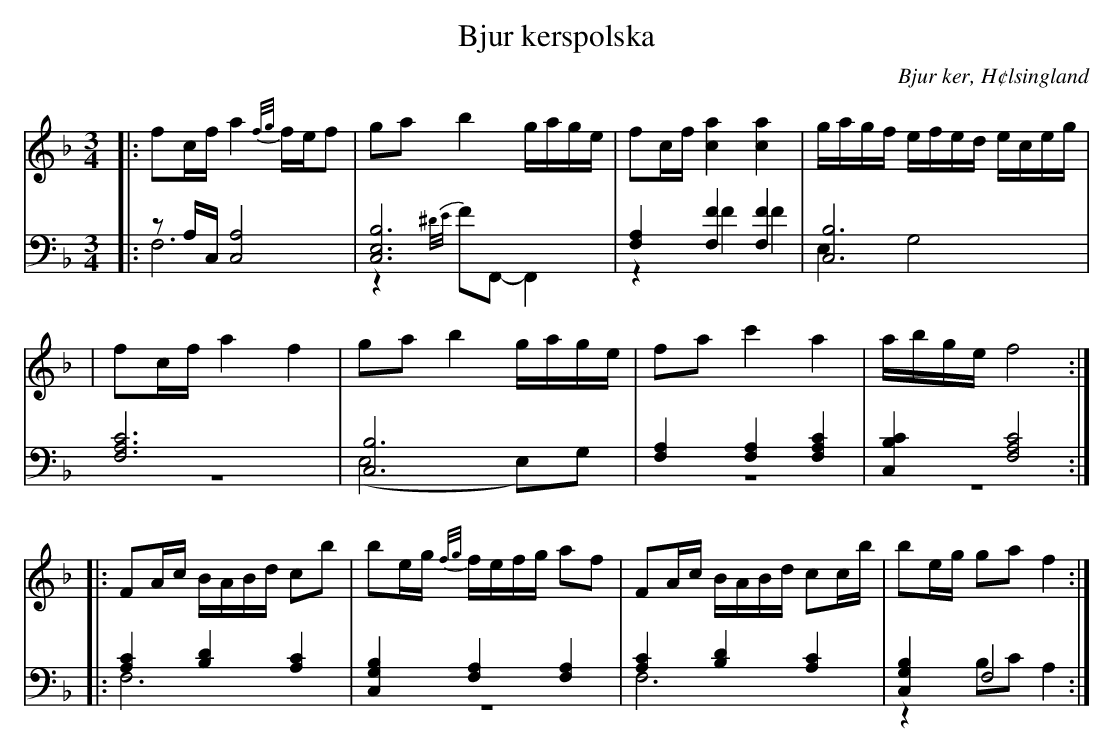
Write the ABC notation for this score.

X:1
T: Bjur kerspolska
O: Bjur ker, H¢lsingland
M: 3/4
L: 1/8
K: F
V:1
V:2
V:3 merge
V: 1
|:fc/f/ a2 {f/g/}f/e/f|ga b2 g/a/g/e/|fc/f/ [c2a2] [c2a2]|g/a/g/f/ e/f/e/d/ e/c/e/g/|
|fc/f/ a2 f2|ga b2 g/a/g/e/|fa c'2 a2| a/b/g/e/ f4:|
|:FA/c/ B/A/B/d/ cb|be/g/ {f/g/}f/e/f/g/ af|FA/c/ B/A/B/d/ cc/b/|be/g/ ga f2:|
V:2 clef=bass
|:zA,/C,/ [A,4C,4]|[C,6E,6B,6]|[F,2A,2] [F,2F2] [F,2F2]|[C,6B,6]|
[F,6A,6C6]|[C,6B,6]|[F,2A,2] [F,2A,2] [F,2A,2C2]|[C,2B,2C2] [F,4A,4C4]:|
 |:[A,2C2] [B,2D2] [A,2C2]|[C,2G,2B,2] [F,2A,2] [F,2A,2]|[A,2C2] [B,2D2] [A,2C2]|[C,2G,2B,2] F,4 :|
V:3 clef=bass
 |:F,6|z2 {^D/E/}FF,,-F,,2|z2 F2 F2|E,2 G,4|
 |z6|(E,4 E,)G,|z6|z6:|
|:F,6|z6|F,6|z2 B,C A,2:|
